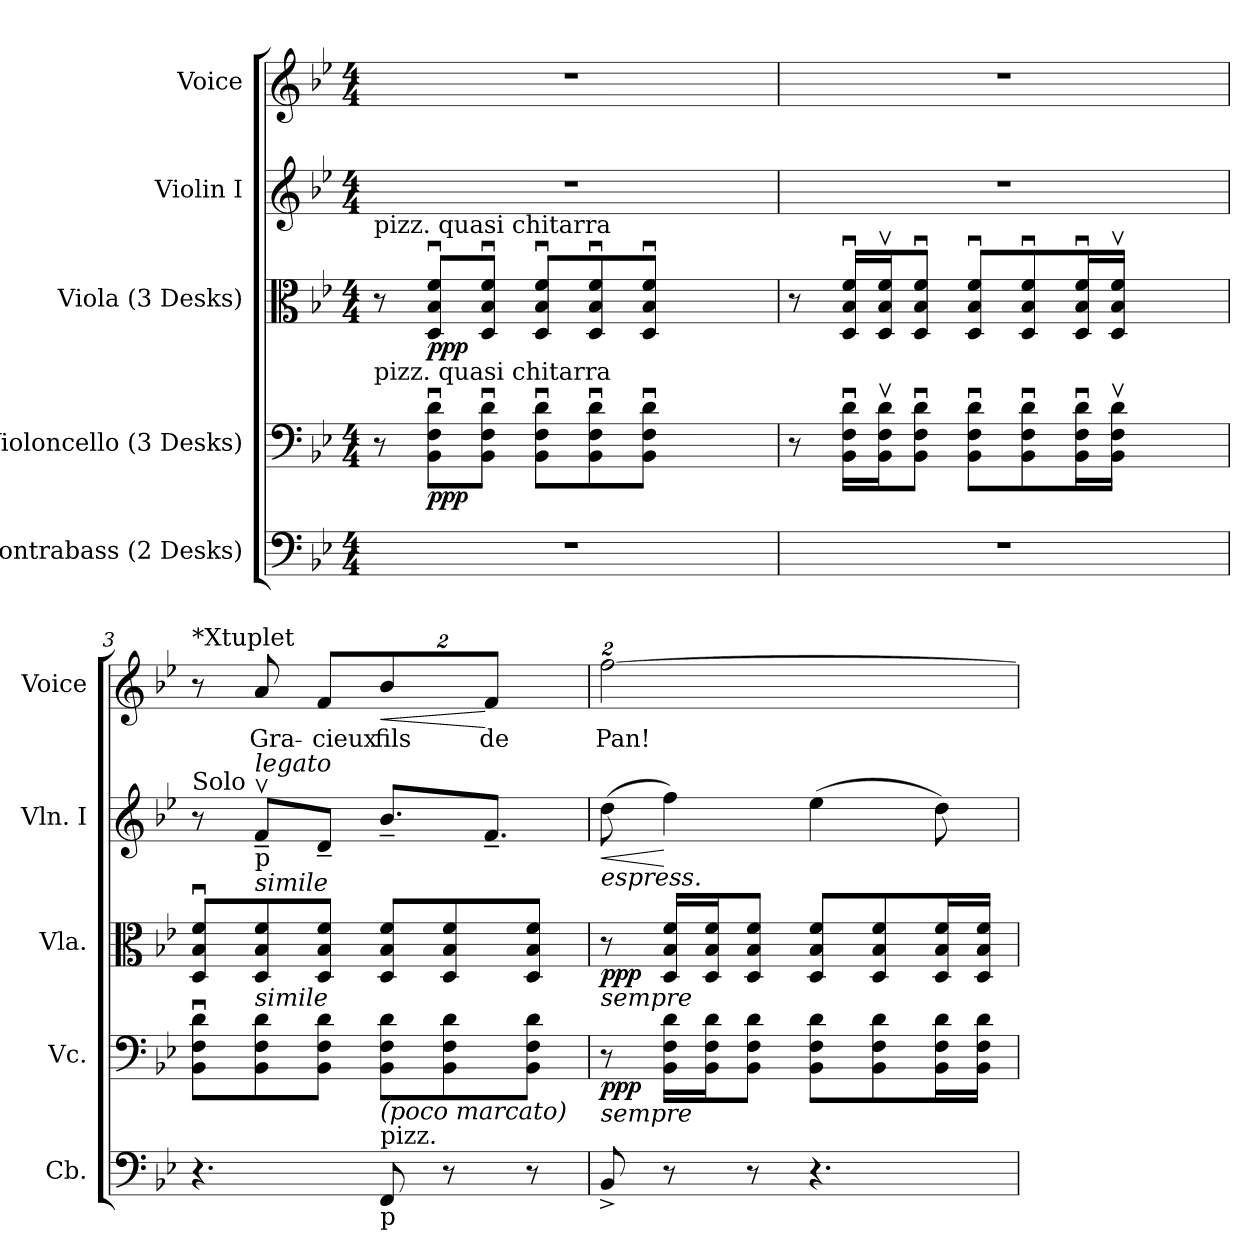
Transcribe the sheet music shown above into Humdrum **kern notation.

**kern	**kern	**dynam	**kern	**dynam	**kern	**dynam	**kern	**text	**dynam
*part5	*part4	*part4	*part3	*part3	*part2	*part2	*part1	*part1	*part1
*staff5	*staff4	*staff4	*staff3	*staff3	*staff2	*staff2	*staff1	*staff1	*staff1
*I"Contrabass (2 Desks)	*I"Violoncello (3 Desks)	*	*I"Viola (3 Desks)	*	*I"Violin I	*	*I"Voice	*	*
*I'Cb.	*I'Vc.	*	*I'Vla.	*	*I'Vln. I	*	*I'Voice	*	*
!!LO:PB:g=z
*clefF4	*clefF4	*	*clefC3	*	*clefG2	*	*clefG2	*	*
*ITrd7c12	*	*	*	*	*	*	*	*	*
*k[b-e-]	*k[b-e-]	*	*k[b-e-]	*	*k[b-e-]	*	*k[b-e-]	*	*
*B-:	*B-:	*	*B-:	*	*B-:	*	*B-:	*	*
*M4/4	*M4/4	*	*M4/4	*	*M4/4	*	*M4/4	*	*
*MM100	*MM100	*	*MM100	*	*MM100	*	*MM100	*	*
=1	=1	=1	=1	=1	=1	=1	=1	=1	=1
!	!	!	!LO:TX:a:t=pizz. quasi chitarra	!	!	!	!	!	!
!	!LO:TX:a:t=pizz. quasi chitarra	!	!	!	!	!	!	!	!
!LO:N:vis=1	!	!	!	!	!LO:N:vis=1	!	!LO:N:vis=1	!	!
1r	8r	.	8r	.	1r	.	1r	.	.
.	8BB-i\u 8Fiu 8diuL	ppp	8Di/u 8B-iu 8fiuL	ppp	.	.	.	.	.
.	8BB-i\u 8Fiu 8diuJ	.	8Di/u 8B-iu 8fiuJ	.	.	.	.	.	.
.	8BB-i\u 8Fiu 8diuL	.	8Di/u 8B-iu 8fiuL	.	.	.	.	.	.
.	8BB-i\u 8Fiu 8diu	.	8Di/u 8B-iu 8fiu	.	.	.	.	.	.
.	8BB-i\u 8Fiu 8diuJ	.	8Di/u 8B-iu 8fiuJ	.	.	.	.	.	.
.	4ryy	.	4ryy	.	.	.	.	.	.
=2	=2	=2	=2	=2	=2	=2	=2	=2	=2
!LO:N:vis=1	!	!	!	!	!LO:N:vis=1	!	!LO:N:vis=1	!	!
1r	8r	.	8r	.	1r	.	1r	.	.
.	16BB-i\u 16Fiu 16diuLL	.	16Di/u 16B-iu 16fiuLL	.	.	.	.	.	.
.	16BB-i\v 16Fiv 16divJ	.	16Di/v 16B-iv 16fivJ	.	.	.	.	.	.
.	8BB-i\u 8Fiu 8diuJ	.	8Di/u 8B-iu 8fiuJ	.	.	.	.	.	.
.	8BB-i\u 8Fiu 8diuL	.	8Di/u 8B-iu 8fiuL	.	.	.	.	.	.
.	8BB-i\u 8Fiu 8diu	.	8Di/u 8B-iu 8fiu	.	.	.	.	.	.
.	16BB-i\u 16Fiu 16diuL	.	16Di/u 16B-iu 16fiuL	.	.	.	.	.	.
.	16BB-i\v 16Fiv 16divJJ	.	16Di/v 16B-iv 16fivJJ	.	.	.	.	.	.
.	4ryy	.	4ryy	.	.	.	.	.	.
=3	=3	=3	=3	=3	=3	=3	=3	=3	=3
*	*	*	*	*	*	*	*Xbrackettup	*	*
!	!	!	!	!	!	!	!LO:TX:a:t=*Xtuplet	!	!
!	!	!	!	!	!LO:TX:a:t=Solo	!	!	!	!
4.r	8BB-i\u 8Fiu 8diuL	.	8Di/u 8B-iu 8fiuL	.	8r	.	8r	.	.
!	!	!	!	!	!LO:TX:b:t=p	!	!	!	!
!	!	!	!	!	!LO:TX:i:t=legato	!	!	!	!
!	!	!	!LO:TX:a:i:t=simile	!	!	!	!	!	!
!	!LO:TX:a:i:t=simile	!	!	!	!	!	!	!	!
!	!	!	!	!	!	!	!	!LO:LY:b:color=#000000	!
.	8BB-i\ 8Fi 8di	.	8Di/ 8B-i 8fi	.	8fv~i/L	.	8ai/	Gra-	.
!	!	!	!	!	!	!	!	!LO:LY:b:color=#000000	!
.	8BB-i\ 8Fi 8diJ	.	8Di/ 8B-i 8fiJ	.	8d~i/J	.	8fi/L	-cieux	.
!LO:TX:a:t=pizz.	!	!	!	!	!	!	!	!	!
!LO:TX:b:t=p	!	!	!	!	!	!	!	!	!
!LO:TX:i:t=(poco marcato)	!	!	!	!	!	!	!	!	!
!	!	!	!	!	!	!	!	!LO:LY:b:color=#000000	!LO:HP:b
8FFFi/	8BB-i\ 8Fi 8diL	.	8Di/ 8B-i 8fiL	.	8.b-~i/L	.	16%3b-i/J	fils	<
8r	8BB-i\ 8Fi 8di	.	8Di/ 8B-i 8fi	.	.	.	.	.	.
!	!	!	!	!	!	!	!	!LO:LY:b:color=#000000	!
.	.	.	.	.	8.f~i/J	.	16%3fi/	de	[
8r	8BB-i\ 8Fi 8diJ	.	8Di/ 8B-i 8fiJ	.	.	.	.	.	.
=4	=4	=4	=4	=4	=4	=4	=4	=4	=4
!	!	!	!	!	!	!LO:HP:b	!	!	!
!	!	!	!	!	!LO:TX:b:i:t=espress.	!	!	!	!
!	!	!	!LO:TX:b:i:t=sempre	!	!	!	!	!	!
!	!LO:TX:b:i:t=sempre	!	!	!	!	!	!	!	!
!	!	!	!	!	!	!	!	!LO:LY:b:color=#000000	!
8BBB-^i/	8r	ppp	8r	ppp	(8ddi\	<	[>4%3ffi\	Pan!	.
8r	16BB-i\ 16Fi 16diLL	.	16Di/ 16B-i 16fiLL	.	4ffi\)	[	.	.	.
.	16BB-i\ 16Fi 16diJ	.	16Di/ 16B-i 16fiJ	.	.	.	.	.	.
8r	8BB-i\ 8Fi 8diJ	.	8Di/ 8B-i 8fiJ	.	.	.	.	.	.
4.r	8BB-i\ 8Fi 8diL	.	8Di/ 8B-i 8fiL	.	(4ee-i\	.	.	.	.
.	8BB-i\ 8Fi 8di	.	8Di/ 8B-i 8fi	.	.	.	.	.	.
.	16BB-i\ 16Fi 16diL	.	16Di/ 16B-i 16fiL	.	8ddi\)	.	.	.	.
.	16BB-i\ 16Fi 16diJJ	.	16Di/ 16B-i 16fiJJ	.	.	.	.	.	.
=	=	=	=	=	=	=	=	=	=
*-	*-	*-	*-	*-	*-	*-	*-	*-	*-
